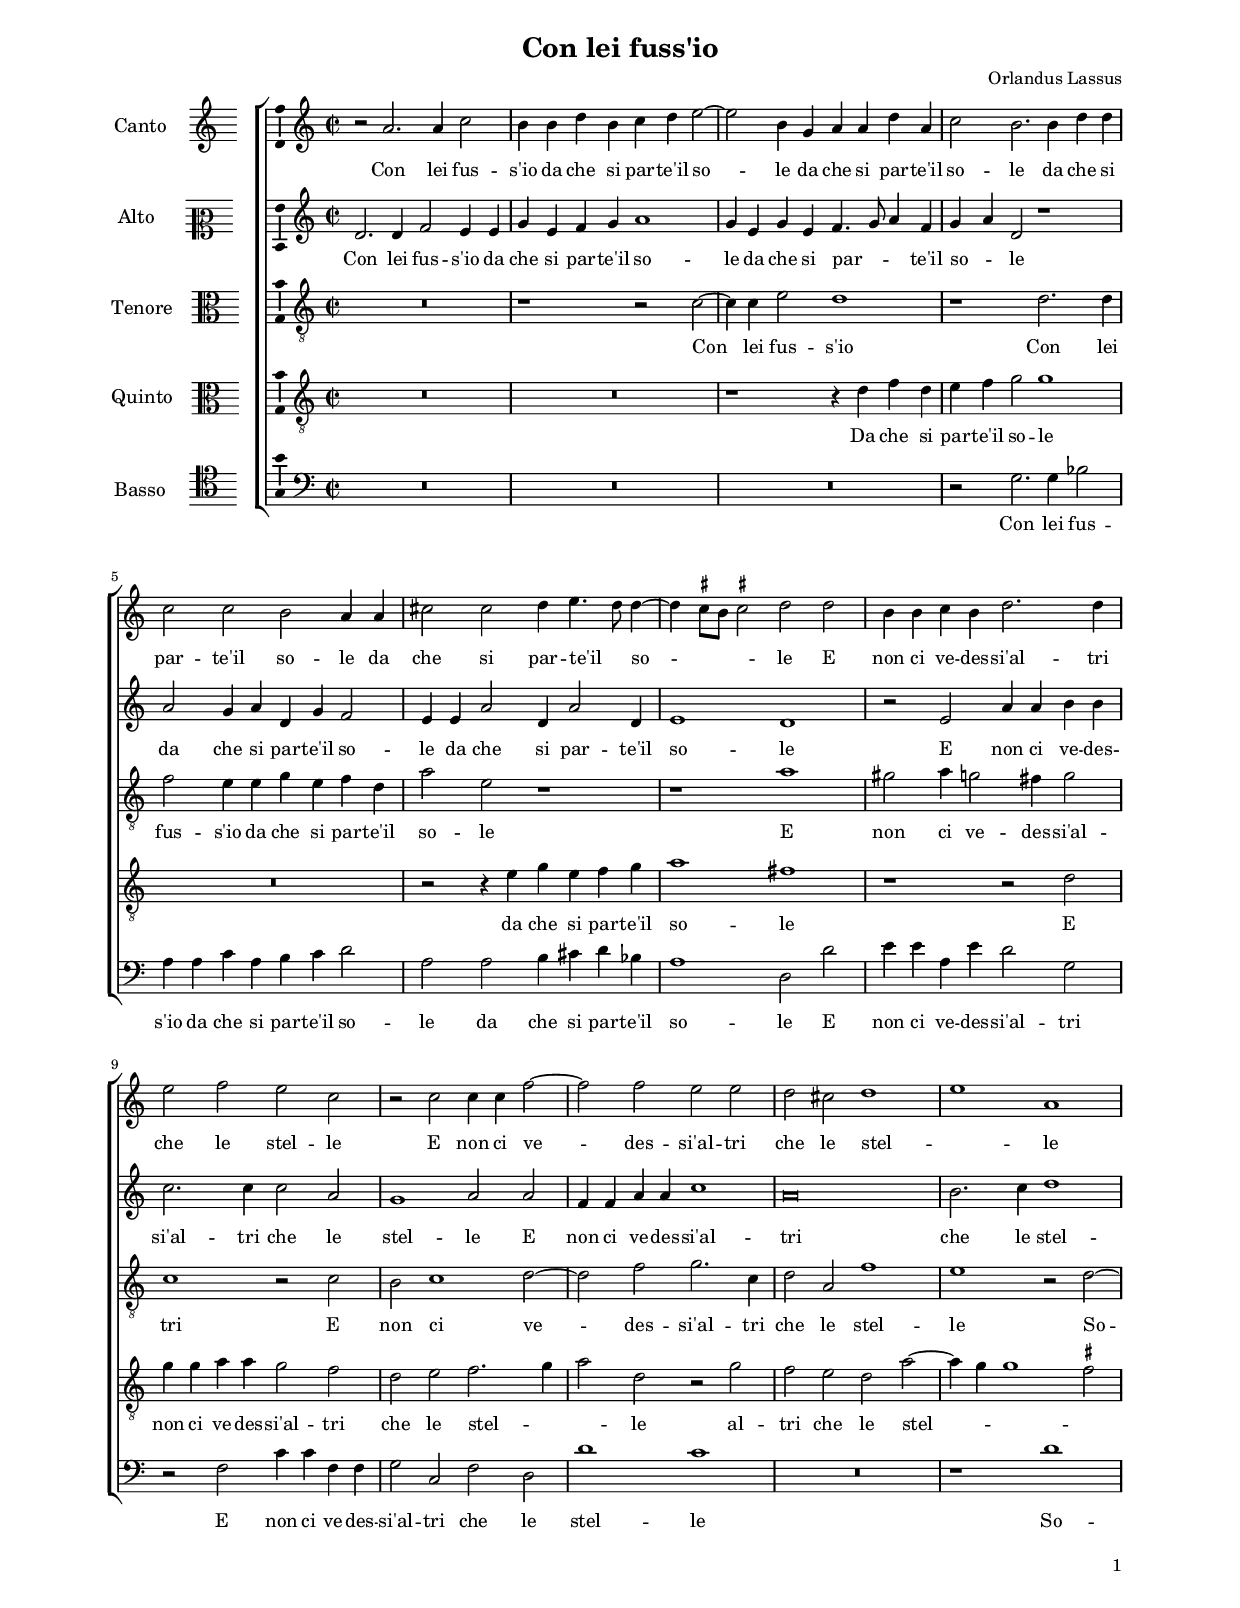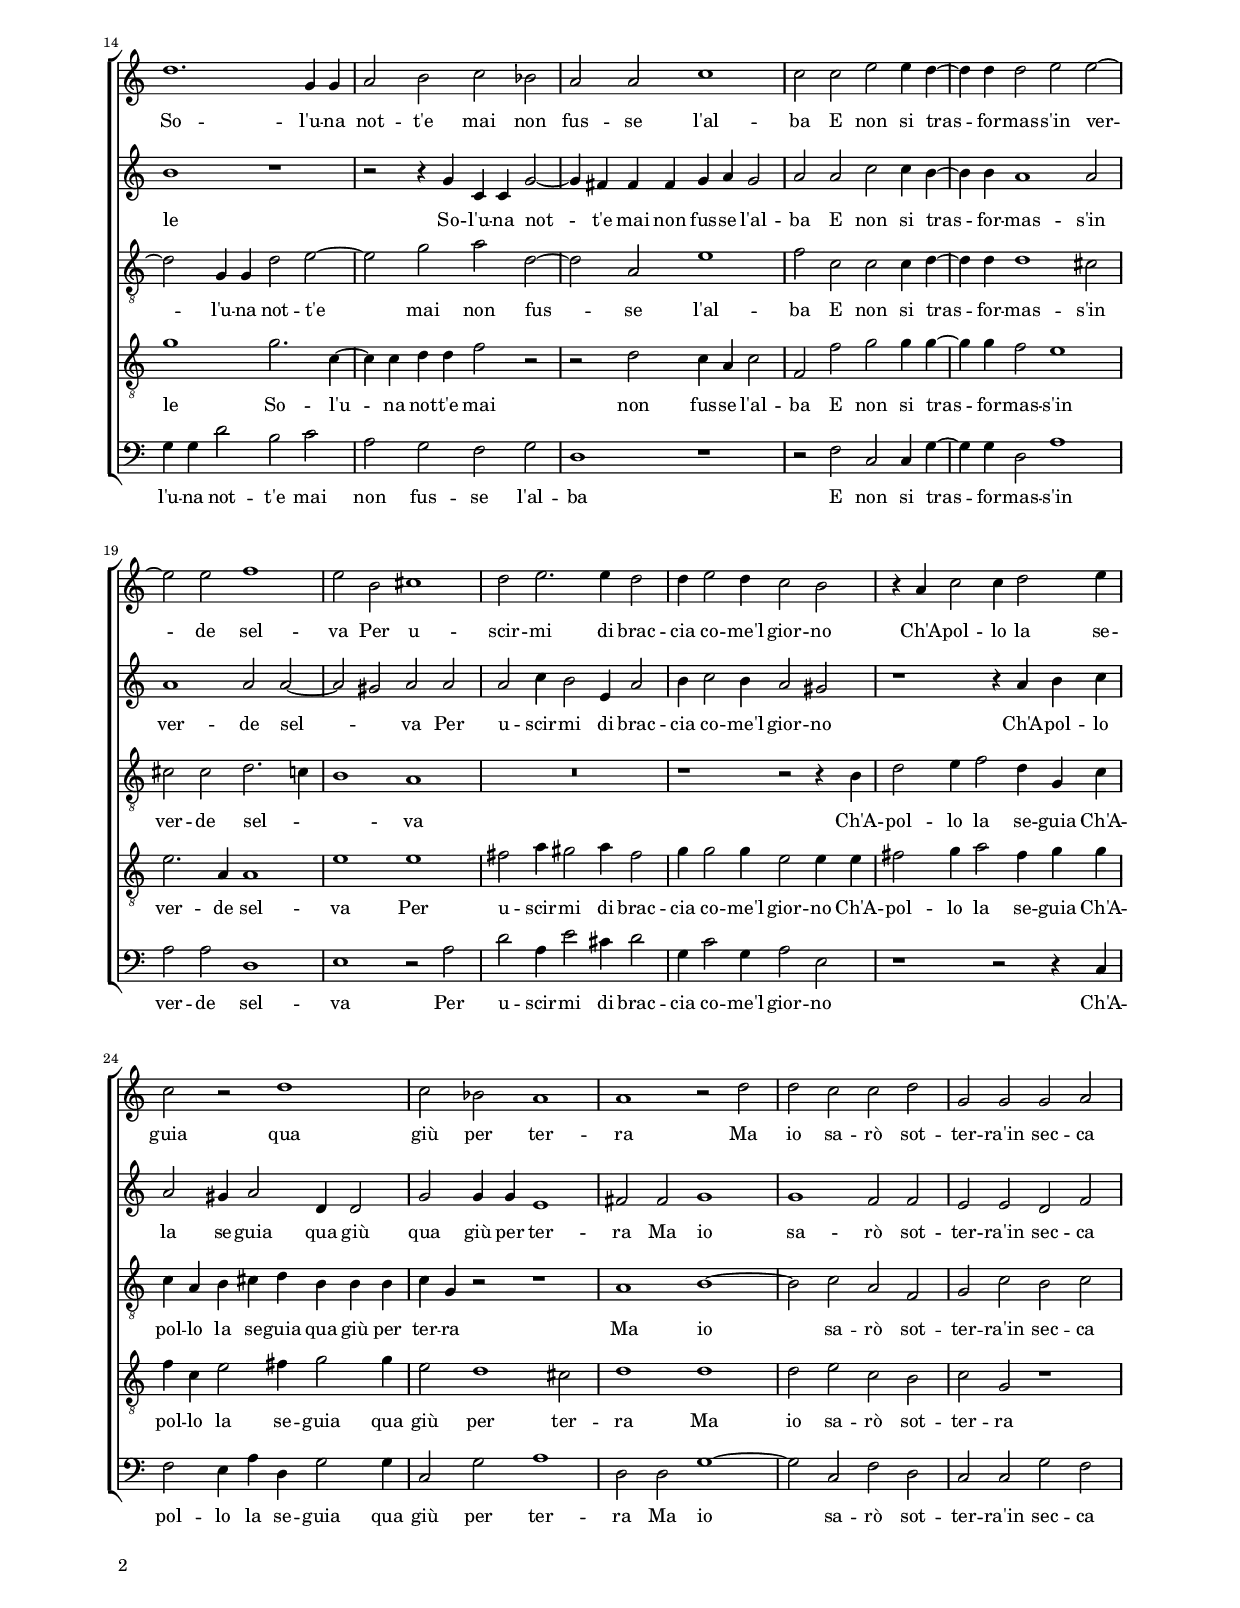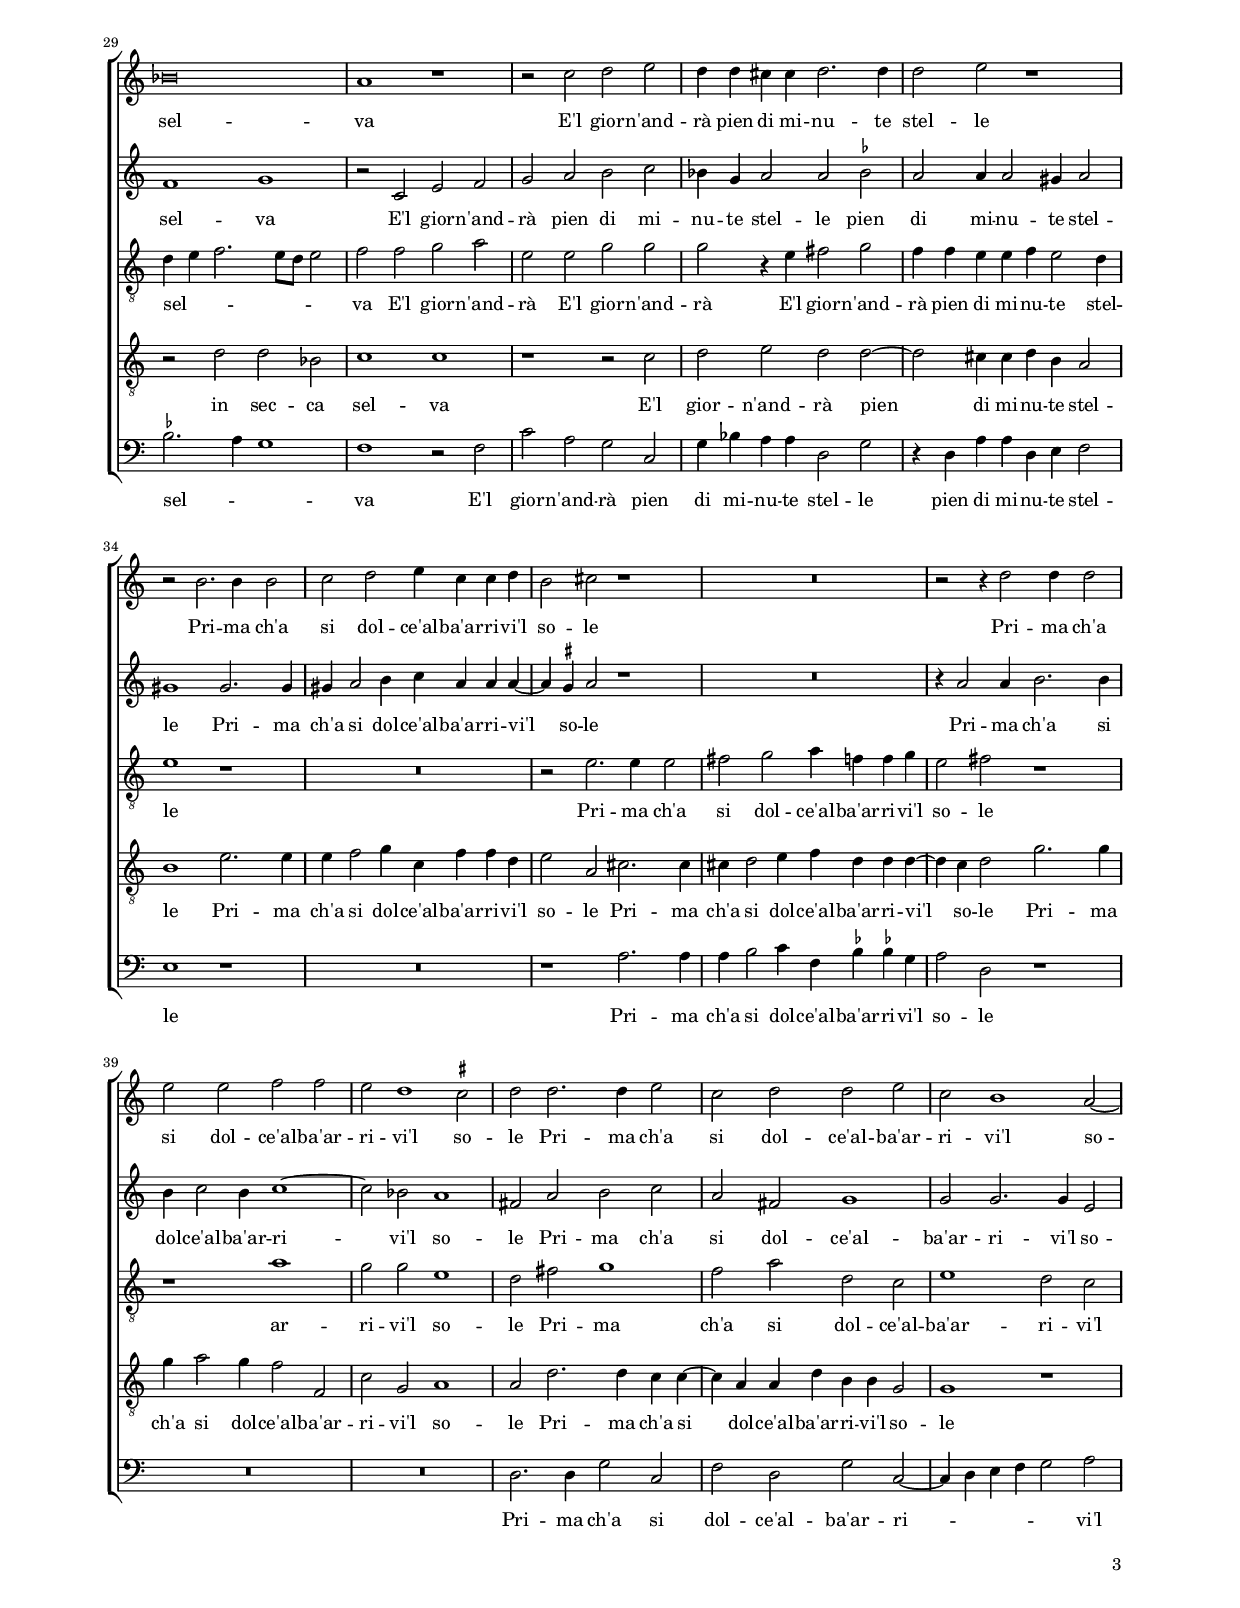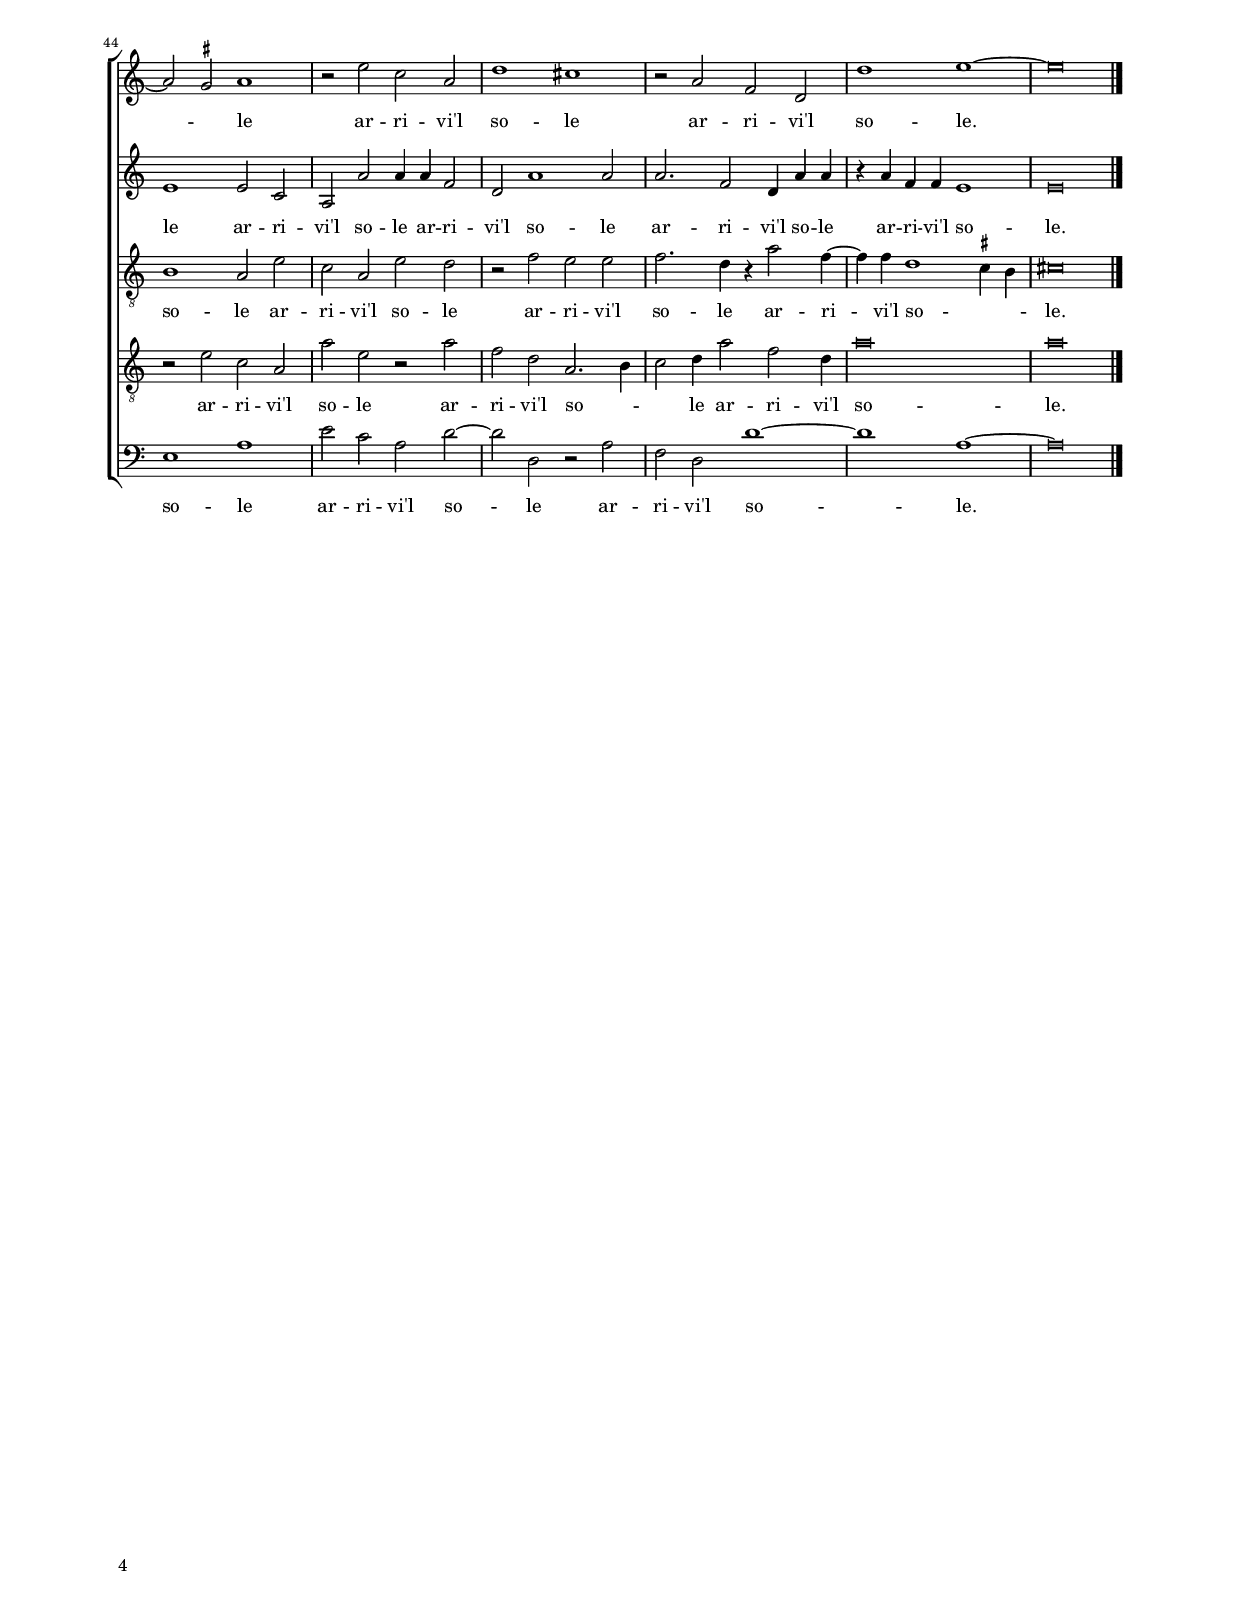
\header
{
  title="Con lei fuss'io"
  composer="Orlandus Lassus"
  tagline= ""
}

\version "2.24.1"
\language deutsch
#(set-global-staff-size 15)
% #(set-default-paper-size "letter")
#(ly:set-option 'point-and-click #f)

	
\paper
	{
	top-margin = 1.8 \cm
	bottom-margin = 1.8 \cm
	left-margin = 2 \cm
	right-margin = 2 \cm
	ragged-bottom = ##f
	ragged-last-bottom = ##t
	print-page-number = ##f
	system-system-spacing = #'((basic-distance . 16) (minimum-distance . 14) (padding . 5) (strechability . 150))
	oddFooterMarkup=\markup   \fill-line { "" \fromproperty #'page:page-number-string }
	evenFooterMarkup=\markup  \fill-line { \fromproperty #'page:page-number-string "" }
	last-bottom-spacing = #'((basic-distance . 12) (minimum-distance . 7) (padding . 4))
%	systems-per-page = 3
%	page-count = 3
%	min-systems-per-page = 3
	markup-system-spacing.basic-distance = #12
	}

	
	m = \melisma
	me = \melismaEnd
	
global = {
	\key c \major
	\time 2/2 \set Score.measureLength = #(ly:make-moment 2/1)
	\skip 1*2*49 \bar "|."
	}

	ficta = { \once \set suggestAccidentals = ##t }
	
	forget = #(define-music-function (music) (ly:music?) #{
		\accidentalStyle forget
		$music
		\accidentalStyle default
		#})
	


incipitcantus = \markup { \score {
	{
	\set Staff.instrumentName = \markup { \fontsize #1 "Canto" }
	\key c \major
	\clef violin
	s4 \bar ""
	}
	\layout  {
	raggedright = ##t
	indent = 1.6 \cm
	line-width = 2.4\cm
	\context { \Staff \remove Time_signature_engraver }
	\override Staff.Clef.Y-extent = #'(0 . 0)
	}} \hspace #1 }
	
      
incipitaltus = \markup { \score {
	{
	\set Staff.instrumentName = \markup { \fontsize #1 "Alto" }
	\key c \major
	\clef mezzosoprano
	s4 \bar ""
	}
	\layout  {
	raggedright = ##t
	indent = 1.6 \cm
	line-width = 2.4\cm
	\context { \Staff \remove Time_signature_engraver }
	\override Staff.Clef.Y-extent = #'(0 . 0)
	}} \hspace #1 }


incipittenor = \markup { \score {
	{
	\set Staff.instrumentName = \markup { \fontsize #1 "Tenore" }
	\key c \major
	\clef alto
	s4 \bar ""
	}
	\layout  {
	raggedright = ##t
	indent = 1.6 \cm
	line-width = 2.4\cm
	\context { \Staff \remove Time_signature_engraver }
	\override Staff.Clef.Y-extent = #'(0 . 0)
	}} \hspace #1 }
      
      
incipitquintus = \markup { \score {
	{
	\set Staff.instrumentName = \markup { \fontsize #1 "Quinto" }
	\key c \major
	\clef alto
	s4 \bar ""
	}
	\layout  {
	raggedright = ##t
	indent = 1.6 \cm
	line-width = 2.4\cm
	\context { \Staff \remove Time_signature_engraver }
	\override Staff.Clef.Y-extent = #'(0 . 0)
	}} \hspace #1 }
      
      
incipitbassus = \markup { \score {
	{
	\set Staff.instrumentName = \markup { \fontsize #1 "Basso" }
	\key c \major
	\clef tenor
	s4 \bar ""
	}
	\layout  {
	raggedright = ##t
	indent = 1.6 \cm
	line-width = 2.4\cm
	\context { \Staff \remove Time_signature_engraver }
	\override Staff.Clef.Y-extent = #'(0 . 0)
	}} \hspace #1 }


cantus =  \relative c''
	{
	r2 a2. a4 c2
	h4 h d h c d e2~
	e2 h4 g a a d a
	c2 h2. h4 d d \break \noPageBreak
%5
	c2 c h a4 a |
	cis2 cis d4 e4. \m d8 \me d4~
	d4 \m \ficta cis8 h \ficta cis!2 \me d d
	h4 h c h d2. d4  \break \noPageBreak
	e2 f e c
%10
	r2 c c4 c f2~ |
	f2 f e e
	d2 cis d1 \m
	e1 \me a, \pageBreak
	d1. g,4 g
%15
	a2 h c b |
	a2 a c1
	c2 c e e4 d~
	d4 d d2 e e~
	e2 e f1
%20
	e2 h cis1 |
	d2 e2. e4 d2
	d4 e2 d4 c2 h
	r4 a c2 c4 d2 e4
	c2 r d1
%25
	c2 b a1 |
	a1 r2 d
	d2 c c d
	g,2 g g a
	b\breve
%30
	a1 r |
	r2 c d e
	d4 d cis cis d2. d4
	d2 e r1
	r2 h2. h4 h2
%35
	c2 d e4 c c d |
	h2 cis r1
	R\breve
	r2 r4 d2 d4 d2
	e2 e f f
%40
	e2 d1 \ficta cis2 |
	d2 d2. d4 e2
	c2 d d e
	c2 h1 a2~
	a2 \m \ficta gis \me a1
%45
	r2 e' c a |
	d1 cis
	r2 a f d
	d'1 e~
	e\breve |
	}


altus =  \relative c'
	{
	d2. d4 f2 e4 e
	g4 e f g a1
	g4 e g e f4. \m g8 a4 \me f
	g4 \m a \me d,2 r1
%5
	a'2 g4 a d, g f2 |
	e4 e a2 d,4 a'2 d,4
	e1 d
	r2 e a4 a h h
	c2. c4 c2 a
%10
	g1 a2 a |
	f4 f a a c1
	a\breve
	h2. c4 d1
	h1 r
%15
	r2 r4 g c, c g'2~ |
	g4 fis fis fis g a g2
	a2 a c c4 h~
	h4 h a1 a2
	a1 a2 a~
%20
	a2 \m gis \me a a |
	a2 c4 h2 e,4 a2
	h4 c2 h4 a2 gis
	r1 r4 a h c
	a2 gis4 a2 d,4 d2
%25
	g2 g4 g e1 |
	fis2 fis g1
	g1 f2 f
	e2 e d f
	f1 g
%30
	r2 c, e f |
	g2 a h c
	b4 g a2 a \ficta b!
	a2 a4 a2 gis4 a2
	gis1 gis2. gis4
%35
	gis4 a2 h4 c a a a~ |
	a4 \ficta gis a2 r1
	R\breve
	r4 a2 a4 h2. h4
	h4 c2 h4 c1~
%40
	c2 b a1 |
	fis2 a h c
	a2 fis g1
	g2 g2. g4 e2
	e1 e2 c
%45
	a2 a' a4 a f2 |
	d2 a'1 a2
	a2. f2 d4 a' a
	r4 a f f e1
	e\breve |
	}


tenor =  \relative c'
	{
	R\breve
	r1 r2 c~
	c4 c e2 d1
	r1 d2. d4
%5
	f2 e4 e g e f d |
	a'2 e r1
	r1 a
	gis2 a4 g2 fis4 g2
	c,1 r2 c
%10
	h2 c1 d2~ |
	d2 f g2. c,4
	d2 a f'1
	e1 r2 d~
	d2 g,4 g d'2 e~
%15
	e2 g a d,~ |
	d2 a e'1
	f2 c c c4 d~
	d4 d d1 cis2
	cis2 cis d2. \m c4
%20
	h1 \me a1 |
	R\breve
	r1 r2 r4 h
	d2 e4 f2 d4 g, c
	c4 a h cis d h h h
%25
	c4 g r2 r1 |
	a1 h~
	h2 c a f
	g2 c h c
	d4 \m e f2. e8 d e2 \me
%30
	f2 f g a |
	e2 e g g
	g2 r4 e fis2 g
	f4 f e e f e2 d4
	e1 r
%35
	R\breve |
	r2 e2. e4 e2
	fis2 g a4 f4 f g
	e2 fis r1
	r1 a
%40
	g2 g e1 |
	d2 fis g1
	f2 a d, c
	e1 d2 c
	h1 a2 e'
%45
	c2 a e' d |
	r2 f e e
	f2. d4 r4 a'2 f4~
	f4 f d1 \m \ficta cis4 h \me
	cis\breve |
	}

	
quintus  =  \relative c'
	{
	R\breve
	R\breve
	r1 r4 d f d
	e4 f g2 g1
%5
	R\breve |
	r2 r4 e g e f g
	a1 fis
	r1 r2 d
	g4 g a a g2 f
%10
	d2 e f2. \m g4 |
	a2 \me d, r g
	f2 e d a'~
	a4 \m g g1 \ficta fis2 \me
	g1 g2. c,4~
%15
	c4 c d d f2 r |
	r2 d c4 a c2
	f,2 f' g g4 g~
	g4 g f2 e1
	e2. a,4 a1
%20
	e'1 e |
	fis2 a4 gis2 a4 fis2
	g4 g2 g4 e2 e4 e
	fis2 g4 a2 fis4 g g
	f4 c e2 fis4 g2 g4
%25
	e2 d1 cis2 |
	d1 d
	d2 e c h
	c2 g r1
	r2 d' d b
%30
	c1 c |
	r1 r2 c
	d2 e d d~
	d2 cis4 cis d h a2
	h1 e2. e4
%35
	e4 f2 g4 c, f f d |
	e2 a, cis2. cis4
	cis4 d2 e4 f d d d~
	d4 c d2 g2. g4
	g4 a2 g4 f2 f,
%40
	c'2 g a1 |
	a2 d2. d4 c c~
	c4 a a d h h g2
	g1 r
	r2 e' c a
%45
	a'2 e r a |
	f2 d a2. \m h4
	c2 \me d4 a'2 f d4
	a'\breve
	a\breve |
	}


bassus  =  \relative c
	{
	R\breve
	R\breve
	R\breve
	r2 g'2. g4 b2
%5
	a4 a c a h c d2 |
	a2 a h4 cis d b
	a1 d,2 d'
	e4 e a, e' d2 g,
	r2 f c'4 c f, f
%10
	g2 c, f d |
	d'1 c
	R\breve
	r1 d
	g,4 g d'2 h c
%15
	a2 g f g |
	d1 r
	r2 f c c4 g'~
	g4 g d2 a'1
	a2 a d,1
%20
	e1 r2 a |
	d2 a4 e'2 cis4 d2
	g,4 c2 g4 a2 e
	r1 r2 r4 c
	f2 e4 a d, g2 g4
%25
	c,2 g' a1 |
	d,2 d g1~
	g2 c, f d
	c2 c g' f
	\ficta b2. \m a4 g1 \me
%30
	f1 r2 f |
	c'2 a g c,
	g'4 b a a d,2 g
	r4 d a' a d, e f2
	e1 r
%35
	R\breve |
	r1 a2. a4
	a4 h2 c4 f, \ficta b \ficta b! g
	a2 d, r1
	R\breve
%40
	R\breve |
	d2. d4 g2 c,
	f2 d g c,~
	c4 \m d e f g2 \me a
	e1 a
%45
	e'2 c a d~ |
	d2 d, r a'
	f2 d d'1~
	d1 a~
	a\breve |
	}

lyricscantus = \lyricmode {
	Con lei fus -- s'io da che si par -- te'il so -- le
	da che si par -- te'il so -- le
	da che si par -- te'il so -- le
	da che si par -- te'il so -- le
	E non ci ve -- des -- si'al -- tri che le stel -- le
	E non ci ve -- des -- si'al -- tri che le stel -- le
	So -- l'u -- na not -- t'e mai non fus -- se l'al -- ba
	E non si tras -- for -- mas -- s'in ver -- de sel -- va
	Per u -- scir -- mi di brac -- cia co -- me'l gior -- no
	Ch'A -- pol -- lo la se -- guia qua giù per ter -- ra
	Ma io sa -- rò sot -- ter -- ra'in sec -- ca sel -- va
	E'l gior -- n'and -- rà pien di mi -- nu -- te stel -- le
	Pri -- ma ch'a si dol -- ce'al -- ba'ar -- ri -- vi'l so -- le
	Pri -- ma ch'a si dol -- ce'al -- ba'ar -- ri -- vi'l so -- le
	Pri -- ma ch'a si dol -- ce'al -- ba'ar -- ri -- vi'l so -- le
	ar -- ri -- vi'l so -- le
	ar -- ri -- vi'l so -- le.
	}


lyricsaltus = \lyricmode {
	Con lei fus -- s'io da che si par -- te'il so -- le
	da che si par -- te'il so -- le
	da che si par -- te'il so -- le
	da che si par -- te'il so -- le
	E non ci ve -- des -- si'al -- tri che le stel -- le
	E non ci ve -- des -- si'al -- tri che le stel -- le
	So -- l'u -- na not -- t'e mai non fus -- se l'al -- ba
	E non si tras -- for -- mas -- s'in ver -- de sel -- va
	Per u -- scir -- mi di brac -- cia co -- me'l gior -- no
	Ch'A -- pol -- lo la se -- guia qua giù
	qua giù per ter -- ra
	Ma io sa -- rò sot -- ter -- ra'in sec -- ca sel -- va
	E'l gior -- n'and -- rà pien di mi -- nu -- te stel -- le
	pien di mi -- nu -- te stel -- le
	Pri -- ma ch'a si dol -- ce'al -- ba'ar -- ri -- vi'l so -- le
	Pri -- ma ch'a si dol -- ce'al -- ba'ar -- ri -- vi'l so -- le
	Pri -- ma ch'a si dol -- ce'al -- ba'ar -- ri -- vi'l so -- le
	ar -- ri -- vi'l so -- le
	ar -- ri -- vi'l so -- le
	ar -- ri -- vi'l so -- le
	ar -- ri -- vi'l so -- le.
	}


lyricstenor = \lyricmode {
	Con lei fus -- s'io
	Con lei fus -- s'io da che si par -- te'il so -- le
	E non ci ve -- des -- si'al -- tri
	E non ci ve -- des -- si'al -- tri che le stel -- le
	So -- l'u -- na not -- t'e mai non fus -- se l'al -- ba
	E non si tras -- for -- mas -- s'in ver -- de sel -- va
	Ch'A -- pol -- lo la se -- guia
	Ch'A -- pol -- lo la se -- guia qua giù per ter -- ra
	Ma io sa -- rò sot -- ter -- ra'in sec -- ca sel -- va
	E'l gior -- n'and -- rà
	E'l gior -- n'and -- rà
	E'l gior -- n'and -- rà pien di mi -- nu -- te stel -- le
	Pri -- ma ch'a si dol -- ce'al -- ba'ar -- ri -- vi'l so -- le
	ar -- ri -- vi'l so -- le
	Pri -- ma ch'a si dol -- ce'al -- ba'ar -- ri -- vi'l so -- le
	ar -- ri -- vi'l so -- le
	ar -- ri -- vi'l so -- le
	ar -- ri -- vi'l so -- le.
	}


lyricsquintus = \lyricmode {
	Da che si par -- te'il so -- le
	da che si par -- te'il so -- le
	E non ci ve -- des -- si'al -- tri che le stel -- le
	al -- tri che le stel -- le
	So -- l'u -- na not -- t'e mai non fus -- se l'al -- ba
	E non si tras -- for -- mas -- s'in ver -- de sel -- va
	Per u -- scir -- mi di brac -- cia co -- me'l gior -- no
	Ch'A -- pol -- lo la se -- guia
	Ch'A -- pol -- lo la se -- guia qua giù per ter -- ra
	Ma io sa -- rò sot -- ter -- ra in sec -- ca sel -- va
	E'l gior -- n'and -- rà pien di mi -- nu -- te stel -- le
	Pri -- ma ch'a si dol -- ce'al -- ba'ar -- ri -- vi'l so -- le
	Pri -- ma ch'a si dol -- ce'al -- ba'ar -- ri -- vi'l so -- le
	Pri -- ma ch'a si dol -- ce'al -- ba'ar -- ri -- vi'l so -- le
	Pri -- ma ch'a si dol -- ce'al -- ba'ar -- ri -- vi'l so -- le
	ar -- ri -- vi'l so -- le
	ar -- ri -- vi'l so -- le
	ar -- ri -- vi'l so -- le.
	}


lyricsbassus = \lyricmode {
	Con lei fus -- s'io da che si par -- te'il so -- le
	da che si par -- te'il so -- le
	E non ci ve -- des -- si'al -- tri
	E non ci ve -- des -- si'al -- tri che le stel -- le
	So -- l'u -- na not -- t'e mai non fus -- se l'al -- ba
	E non si tras -- for -- mas -- s'in ver -- de sel -- va
	Per u -- scir -- mi di brac -- cia co -- me'l gior -- no
	Ch'A -- pol -- lo la se -- guia qua giù per ter -- ra
	Ma io sa -- rò sot -- ter -- ra'in sec -- ca sel -- va
	E'l gior -- n'and -- rà pien di mi -- nu -- te stel -- le
	pien di mi -- nu -- te stel -- le
	Pri -- ma ch'a si dol -- ce'al -- ba'ar -- ri -- vi'l so -- le
	Pri -- ma ch'a si dol -- ce'al -- ba'ar -- ri -- vi'l so -- le
	ar -- ri -- vi'l so -- le
	ar -- ri -- vi'l so -- le.
	}


\score
{  
	\transpose c c {
	\new ChoirStaff \with { \override StaffGrouper.staff-staff-spacing.basic-distance = #12 }
	<<

	\new Staff << \global
	\new Voice="v1" {
		\set Staff.instrumentName=\incipitcantus
%		\set Staff.instrumentName= "S"
		\set Staff.midiInstrument = "reed organ"
		\clef violin
		\cantus }
	\new Lyrics \lyricsto "v1" {\lyricscantus }
	>>


	\new Staff << \global
	\new Voice="v2" {
		\set Staff.instrumentName=\incipitaltus
%		\set Staff.instrumentName= "A"
		\set Staff.midiInstrument = "reed organ"
		\clef violin 
		\altus}
	\new Lyrics \lyricsto "v2" {\lyricsaltus }
	>>


	\new Staff << \global
	\new Voice="v3" {
		\set Staff.instrumentName=\incipittenor
%		\set Staff.instrumentName= "T"
		\set Staff.midiInstrument = "reed organ"
		\clef "G_8"
		\tenor }
	\new Lyrics \lyricsto "v3" {\lyricstenor }
	>>


	\new Staff << \global
	\new Voice="v5" {
		\set Staff.instrumentName=\incipitquintus
%		\set Staff.instrumentName= "Q"
		\set Staff.midiInstrument = "reed organ"
		\clef "G_8"
		\quintus}
	\new Lyrics \lyricsto "v5" {\lyricsquintus }
	>>


	\new Staff << \global
	\new Voice="v4" {
		\set Staff.instrumentName=\incipitbassus
%		\set Staff.instrumentName= "B"
		\set Staff.midiInstrument = "reed organ"
		\clef bass 
		\bassus }
	\new Lyrics \lyricsto "v4" {\lyricsbassus}
	>>

	>>
	} % transpose

	\layout
	{
	indent = 2.5\cm
	\context { \Lyrics \override VerticalAxisGroup.nonstaff-relatedstaff-spacing.padding = #1.4 }
	\context { \Staff \override TimeSignature.break-visibility = #end-of-line-invisible }
	\context { \Staff \consists Ambitus_engraver }
	\context { \Score \override BarNumber.padding = #2 }
	\context { \Voice \override NoteHead.style = #'baroque }
	}
	
\midi
	{
	\tempo 2 = 90
	}
	
}


% EOF
